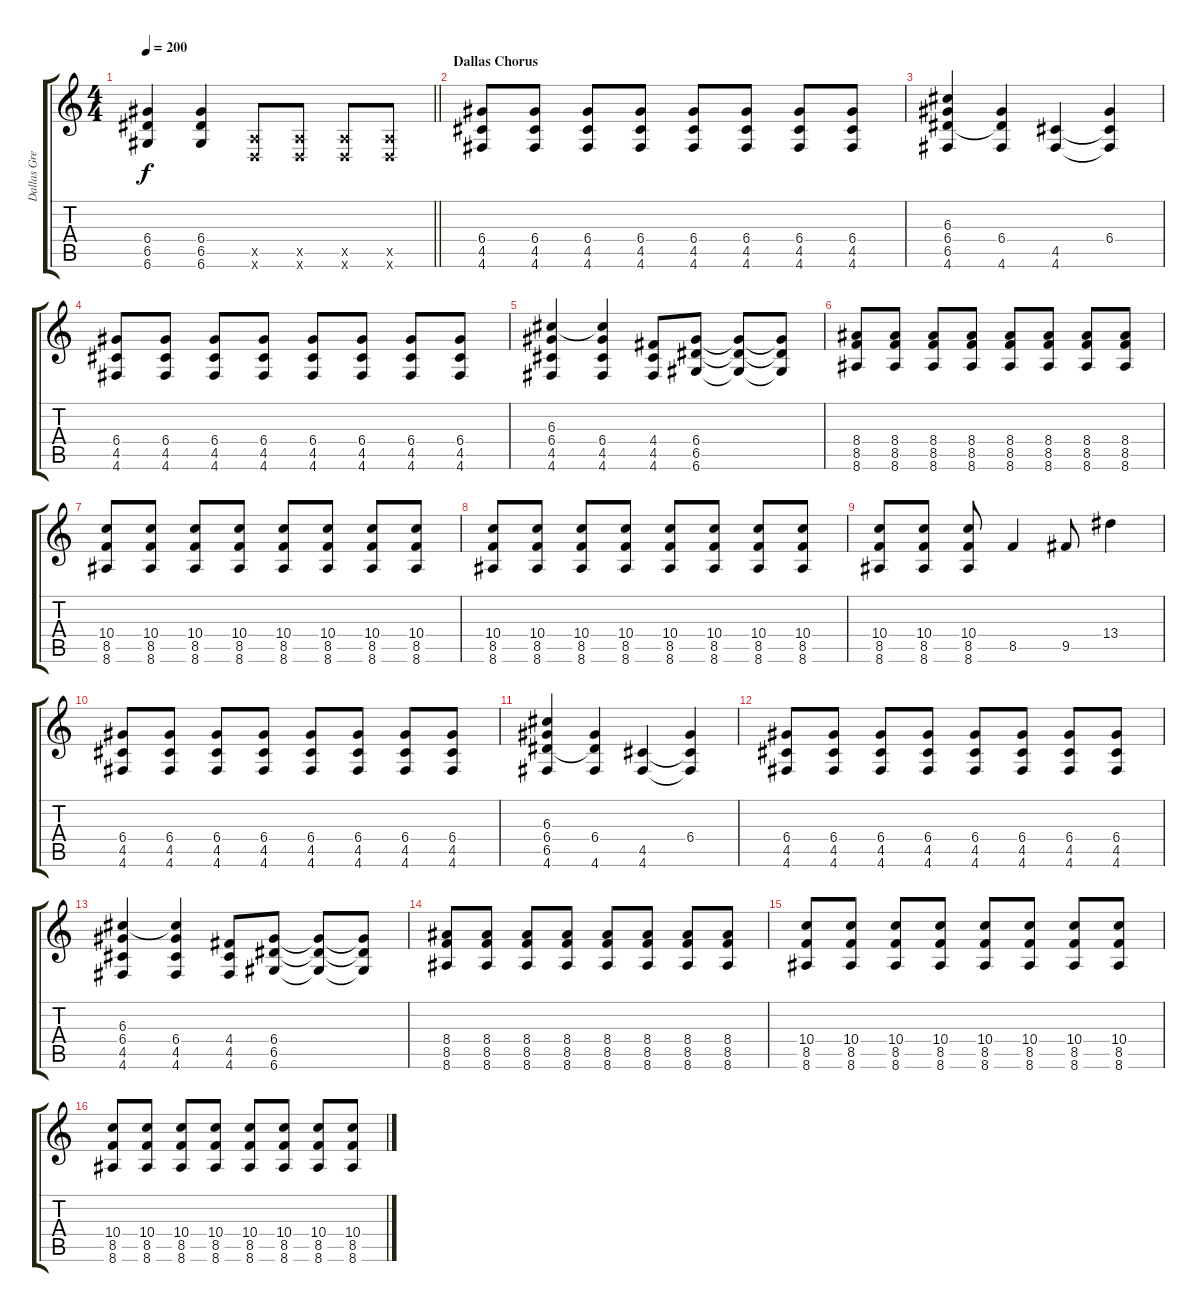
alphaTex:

\track ("Dallas Green " "Dallas Gre") {instrument distortionguitar}
\staff {score tabs}
\tuning (E4 B3 G3 D3 A2 D2) {hide}
\ts (4 4)
\tempo 200
\clef g2
\barLineRight lightlight
\ks c
(6.4 6.5 6.6).4{dy f} (6.4 6.5 6.6).4 (0.5{x} 0.6{x}).8 (0.5{x} 0.6{x}).8 (0.5{x} 0.6{x}).8 (0.5{x} 0.6{x}).8 |
\section ("" "Dallas Chorus")
(6.4 4.5 4.6).8 (6.4 4.5 4.6).8 (6.4 4.5 4.6).8 (6.4 4.5 4.6).8 (6.4 4.5 4.6).8 (6.4 4.5 4.6).8 (6.4 4.5 4.6).8 (6.4 4.5 4.6).8 |
(6.3 6.4 6.5 4.6).4 (6.4 6.5{t} 4.6).4 (4.5 4.6).4 (6.4 4.5{t} 4.6{t}).4 |
(6.4 4.5 4.6).8 (6.4 4.5 4.6).8 (6.4 4.5 4.6).8 (6.4 4.5 4.6).8 (6.4 4.5 4.6).8 (6.4 4.5 4.6).8 (6.4 4.5 4.6).8 (6.4 4.5 4.6).8 |
(6.3 6.4 4.5 4.6).4 (6.3{t} 6.4 4.5 4.6).4 (4.4 4.5 4.6).8 (6.4 6.5 6.6).8 (6.4{t} 6.5{t} 6.6{t}).8 (6.4{t} 6.5{t} 6.6{t}).8 |
(8.4 8.5 8.6).8 (8.4 8.5 8.6).8 (8.4 8.5 8.6).8 (8.4 8.5 8.6).8 (8.4 8.5 8.6).8 (8.4 8.5 8.6).8 (8.4 8.5 8.6).8 (8.4 8.5 8.6).8 |
(10.4 8.5 8.6).8 (10.4 8.5 8.6).8 (10.4 8.5 8.6).8 (10.4 8.5 8.6).8 (10.4 8.5 8.6).8 (10.4 8.5 8.6).8 (10.4 8.5 8.6).8 (10.4 8.5 8.6).8 |
(10.4 8.5 8.6).8 (10.4 8.5 8.6).8 (10.4 8.5 8.6).8 (10.4 8.5 8.6).8 (10.4 8.5 8.6).8 (10.4 8.5 8.6).8 (10.4 8.5 8.6).8 (10.4 8.5 8.6).8 |
(10.4 8.5 8.6).8 (10.4 8.5 8.6).8 (10.4 8.5 8.6).8 8.5.4 9.5.8 13.4.4 |
(6.4 4.5 4.6).8 (6.4 4.5 4.6).8 (6.4 4.5 4.6).8 (6.4 4.5 4.6).8 (6.4 4.5 4.6).8 (6.4 4.5 4.6).8 (6.4 4.5 4.6).8 (6.4 4.5 4.6).8 |
(6.3 6.4 6.5 4.6).4 (6.4 6.5{t} 4.6).4 (4.5 4.6).4 (6.4 4.5{t} 4.6{t}).4 |
(6.4 4.5 4.6).8 (6.4 4.5 4.6).8 (6.4 4.5 4.6).8 (6.4 4.5 4.6).8 (6.4 4.5 4.6).8 (6.4 4.5 4.6).8 (6.4 4.5 4.6).8 (6.4 4.5 4.6).8 |
(6.3 6.4 4.5 4.6).4 (6.3{t} 6.4 4.5 4.6).4 (4.4 4.5 4.6).8 (6.4 6.5 6.6).8 (6.4{t} 6.5{t} 6.6{t}).8 (6.4{t} 6.5{t} 6.6{t}).8 |
(8.4 8.5 8.6).8 (8.4 8.5 8.6).8 (8.4 8.5 8.6).8 (8.4 8.5 8.6).8 (8.4 8.5 8.6).8 (8.4 8.5 8.6).8 (8.4 8.5 8.6).8 (8.4 8.5 8.6).8 |
(10.4 8.5 8.6).8 (10.4 8.5 8.6).8 (10.4 8.5 8.6).8 (10.4 8.5 8.6).8 (10.4 8.5 8.6).8 (10.4 8.5 8.6).8 (10.4 8.5 8.6).8 (10.4 8.5 8.6).8 |
(10.4 8.5 8.6).8 (10.4 8.5 8.6).8 (10.4 8.5 8.6).8 (10.4 8.5 8.6).8 (10.4 8.5 8.6).8 (10.4 8.5 8.6).8 (10.4 8.5 8.6).8 (10.4 8.5 8.6).8
